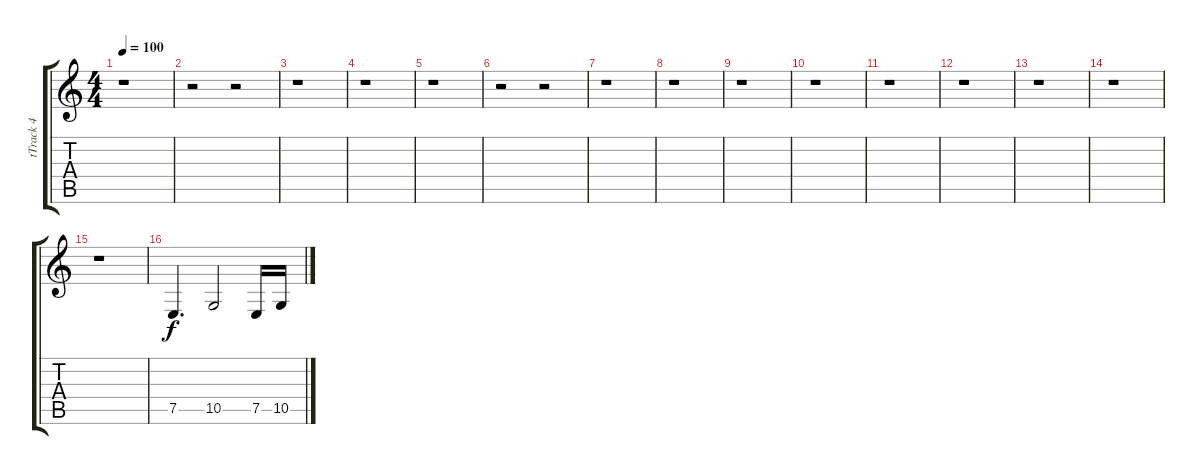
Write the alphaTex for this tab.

\track ("tTrack 4" "tTrack 4") {instrument trumpet}
\staff {score tabs}
\tuning (E4 B3 G3 D3 A2 E2) {hide}
\ts (4 4)
\tempo 100
\clef g2
\ks c
r.1{dy f} |
r.2 r.2 |
r.1 |
r.1 |
r.1 |
r.2 r.2 |
r.1 |
r.1 |
r.1 |
r.1 |
r.1 |
r.1 |
r.1 |
r.1 |
r.1 |
7.5.4{d} 10.5.2 7.5.16 10.5.16
